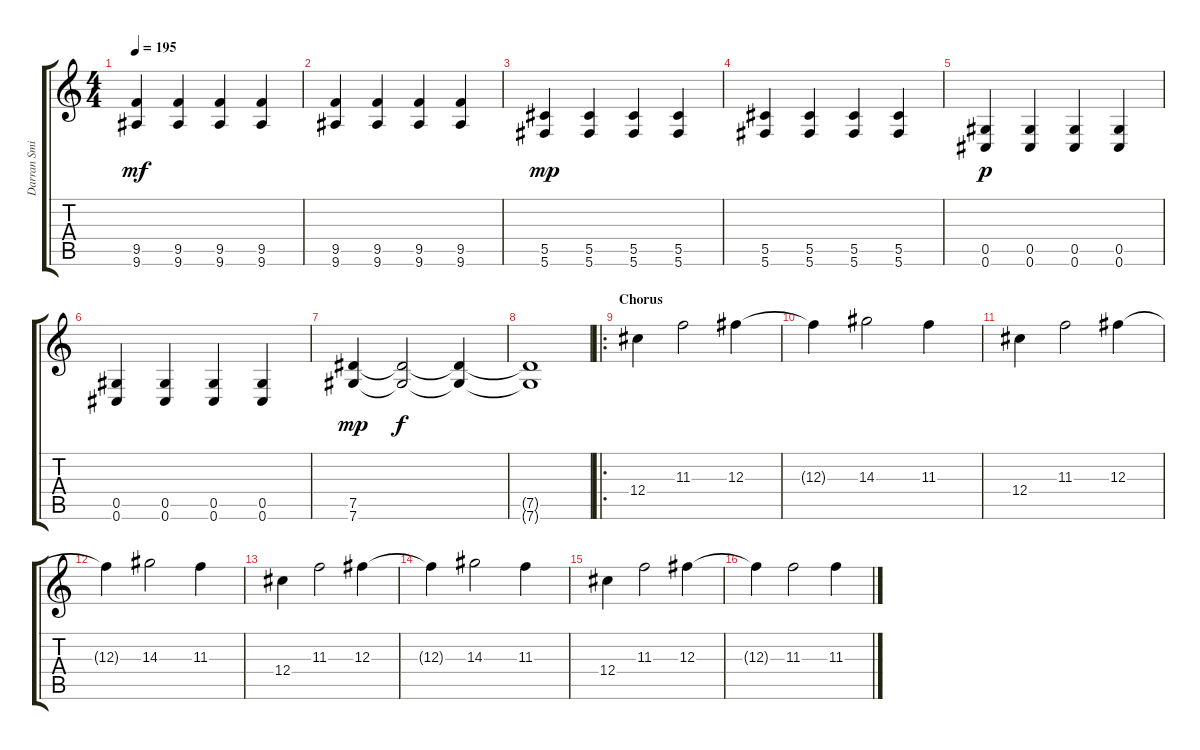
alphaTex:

\track ("Darran Smith" "Darran Smi") {instrument acousticguitarsteel}
\staff {score tabs}
\tuning (Eb4 Bb3 Gb3 Db3 Ab2 Db2) {hide}
\ts (4 4)
\tempo 195
\clef g2
\ks c
(9.5 9.6).4{dy mf} (9.5 9.6).4 (9.5 9.6).4 (9.5 9.6).4 |
(9.5 9.6).4 (9.5 9.6).4 (9.5 9.6).4 (9.5 9.6).4 |
(5.5 5.6).4{dy mp} (5.5 5.6).4 (5.5 5.6).4 (5.5 5.6).4 |
(5.5 5.6).4 (5.5 5.6).4 (5.5 5.6).4 (5.5 5.6).4 |
(0.5 0.6).4{dy p} (0.5 0.6).4 (0.5 0.6).4 (0.5 0.6).4 |
(0.5 0.6).4 (0.5 0.6).4 (0.5 0.6).4 (0.5 0.6).4 |
(7.5 7.6).4{dy mp} (7.5{t} 7.6{t}).2{dy f} (7.5{t} 7.6{t}).4 |
(7.5{t} 7.6{t}).1 |
\ro
\section ("" "Chorus")
12.4.4 11.3.2 12.3.4 |
12.3{t}.4 14.3.2 11.3.4 |
12.4.4 11.3.2 12.3.4 |
12.3{t}.4 14.3.2 11.3.4 |
12.4.4 11.3.2 12.3.4 |
12.3{t}.4 14.3.2 11.3.4 |
12.4.4 11.3.2 12.3.4 |
12.3{t}.4 11.3.2 11.3.4
